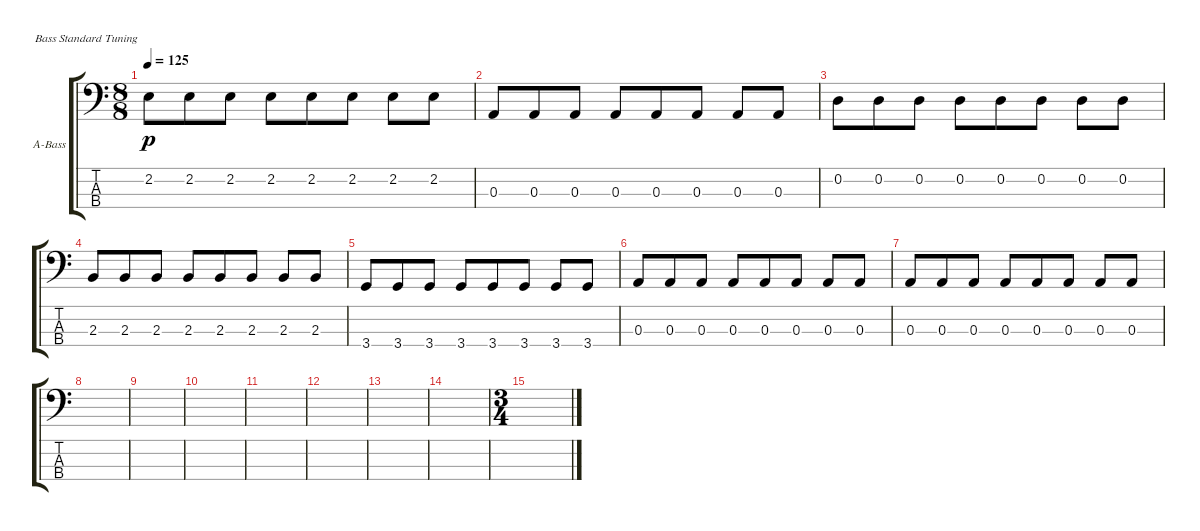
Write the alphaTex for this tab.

\defaultSystemsLayout 4
\bracketExtendMode groupsimilarinstruments
\firstSystemTrackNameOrientation horizontal
\otherSystemsTrackNameOrientation horizontal
\track ("Acoustic Bass" "A-Bass") {instrument acousticbass}
\staff {score tabs}
\tuning (G2 D2 A1 E1)
\ts (8 8)
\tempo 125
\clef f4
\ks c
2.2.8{dy p} 2.2.8 2.2.8 2.2.8 2.2.8 2.2.8 2.2.8 2.2.8 |
0.3.8 0.3.8 0.3.8 0.3.8 0.3.8 0.3.8 0.3.8 0.3.8 |
0.2.8 0.2.8 0.2.8 0.2.8 0.2.8 0.2.8 0.2.8 0.2.8 |
2.3.8 2.3.8 2.3.8 2.3.8 2.3.8 2.3.8 2.3.8 2.3.8 |
3.4.8 3.4.8 3.4.8 3.4.8 3.4.8 3.4.8 3.4.8 3.4.8 |
0.3.8 0.3.8 0.3.8 0.3.8 0.3.8 0.3.8 0.3.8 0.3.8 |
0.3.8 0.3.8 0.3.8 0.3.8 0.3.8 0.3.8 0.3.8 0.3.8 |
|
|
|
|
|
|
|
\ts (3 4)
